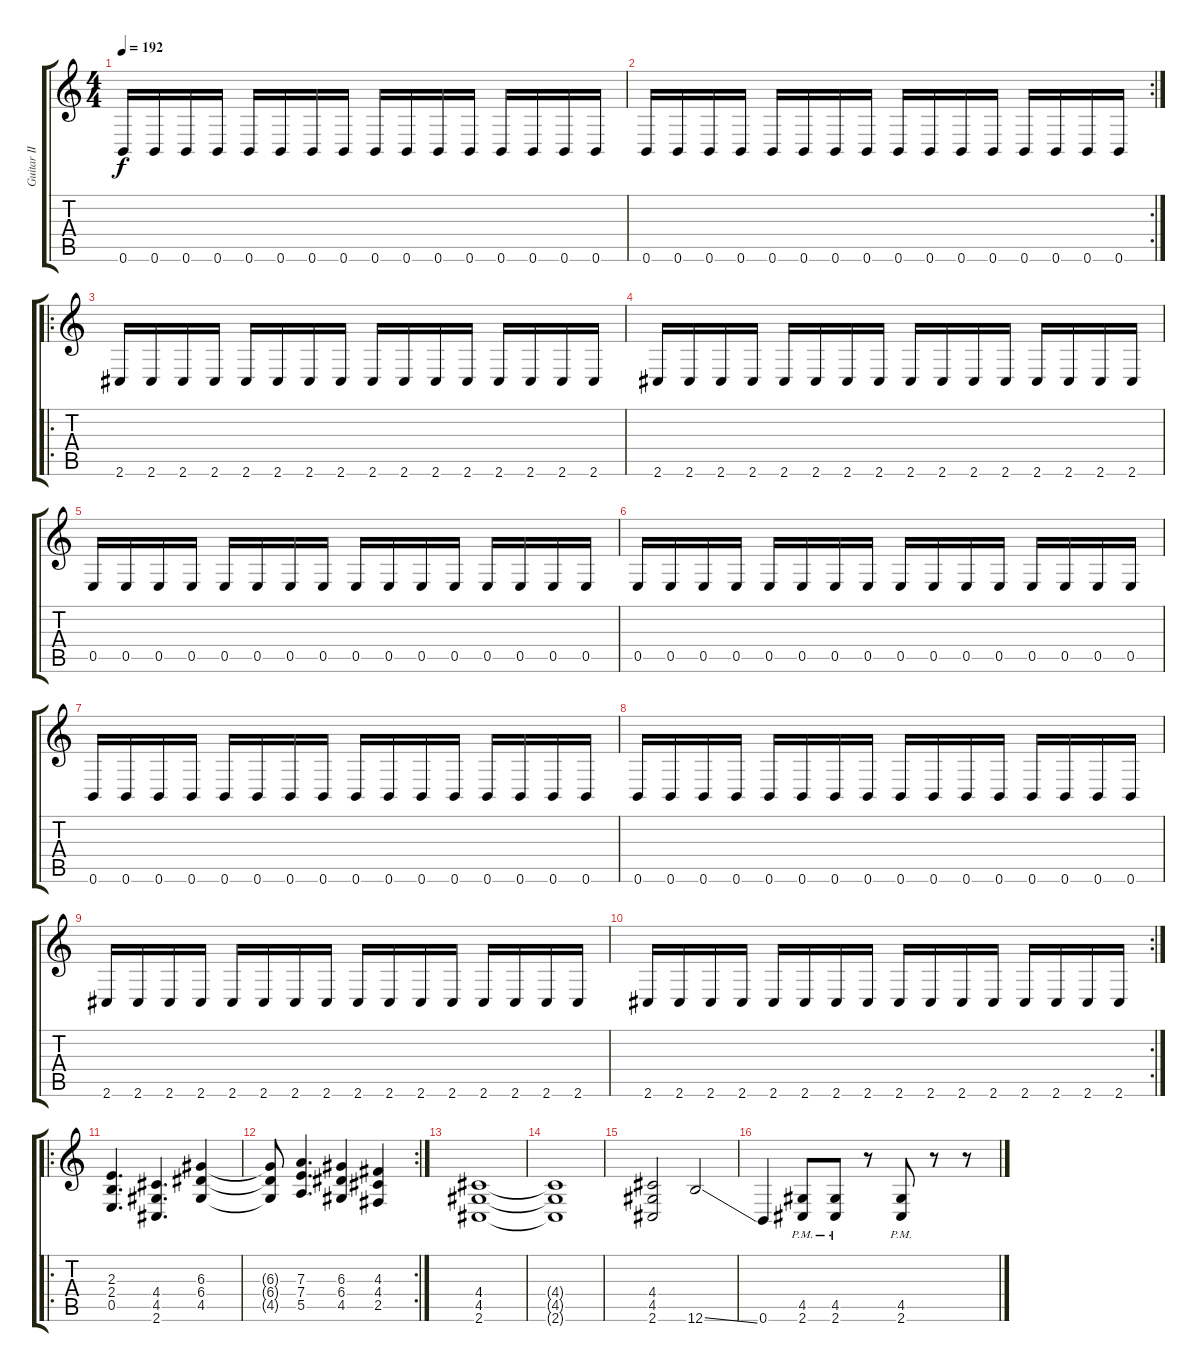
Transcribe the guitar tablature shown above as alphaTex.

\track ("Guitar II" "Guitar II") {instrument distortionguitar}
\staff {score tabs}
\tuning (B3 Gb3 D3 A2 E2 B1) {hide}
\ts (4 4)
\tempo 192
\clef g2
\ks c
0.6.16{dy f} 0.6.16 0.6.16 0.6.16 0.6.16 0.6.16 0.6.16 0.6.16 0.6.16 0.6.16 0.6.16 0.6.16 0.6.16 0.6.16 0.6.16 0.6.16 |
\rc 2
0.6.16 0.6.16 0.6.16 0.6.16 0.6.16 0.6.16 0.6.16 0.6.16 0.6.16 0.6.16 0.6.16 0.6.16 0.6.16 0.6.16 0.6.16 0.6.16 |
\ro
2.6.16 2.6.16 2.6.16 2.6.16 2.6.16 2.6.16 2.6.16 2.6.16 2.6.16 2.6.16 2.6.16 2.6.16 2.6.16 2.6.16 2.6.16 2.6.16 |
2.6.16 2.6.16 2.6.16 2.6.16 2.6.16 2.6.16 2.6.16 2.6.16 2.6.16 2.6.16 2.6.16 2.6.16 2.6.16 2.6.16 2.6.16 2.6.16 |
0.5.16 0.5.16 0.5.16 0.5.16 0.5.16 0.5.16 0.5.16 0.5.16 0.5.16 0.5.16 0.5.16 0.5.16 0.5.16 0.5.16 0.5.16 0.5.16 |
0.5.16 0.5.16 0.5.16 0.5.16 0.5.16 0.5.16 0.5.16 0.5.16 0.5.16 0.5.16 0.5.16 0.5.16 0.5.16 0.5.16 0.5.16 0.5.16 |
0.6.16 0.6.16 0.6.16 0.6.16 0.6.16 0.6.16 0.6.16 0.6.16 0.6.16 0.6.16 0.6.16 0.6.16 0.6.16 0.6.16 0.6.16 0.6.16 |
0.6.16 0.6.16 0.6.16 0.6.16 0.6.16 0.6.16 0.6.16 0.6.16 0.6.16 0.6.16 0.6.16 0.6.16 0.6.16 0.6.16 0.6.16 0.6.16 |
2.6.16 2.6.16 2.6.16 2.6.16 2.6.16 2.6.16 2.6.16 2.6.16 2.6.16 2.6.16 2.6.16 2.6.16 2.6.16 2.6.16 2.6.16 2.6.16 |
\rc 2
2.6.16 2.6.16 2.6.16 2.6.16 2.6.16 2.6.16 2.6.16 2.6.16 2.6.16 2.6.16 2.6.16 2.6.16 2.6.16 2.6.16 2.6.16 2.6.16 |
\ro
(2.3 2.4 0.5).4{d} (4.4 4.5 2.6).4{d} (6.3 6.4 4.5).4 |
\rc 2
(6.3{t} 6.4{t} 4.5{t}).8 (7.3 7.4 5.5).4{d} (6.3 6.4 4.5).4 (4.3 4.4 2.5).4 |
(4.4 4.5 2.6).1 |
(4.4{t} 4.5{t} 2.6{t}).1 |
(4.4 4.5 2.6).2 12.6{ss}.2 |
0.6.4 (4.5{pm} 2.6{pm}).8 (4.5{pm} 2.6{pm}).8 r.8 (4.5{pm} 2.6{pm}).8 r.8 r.8
